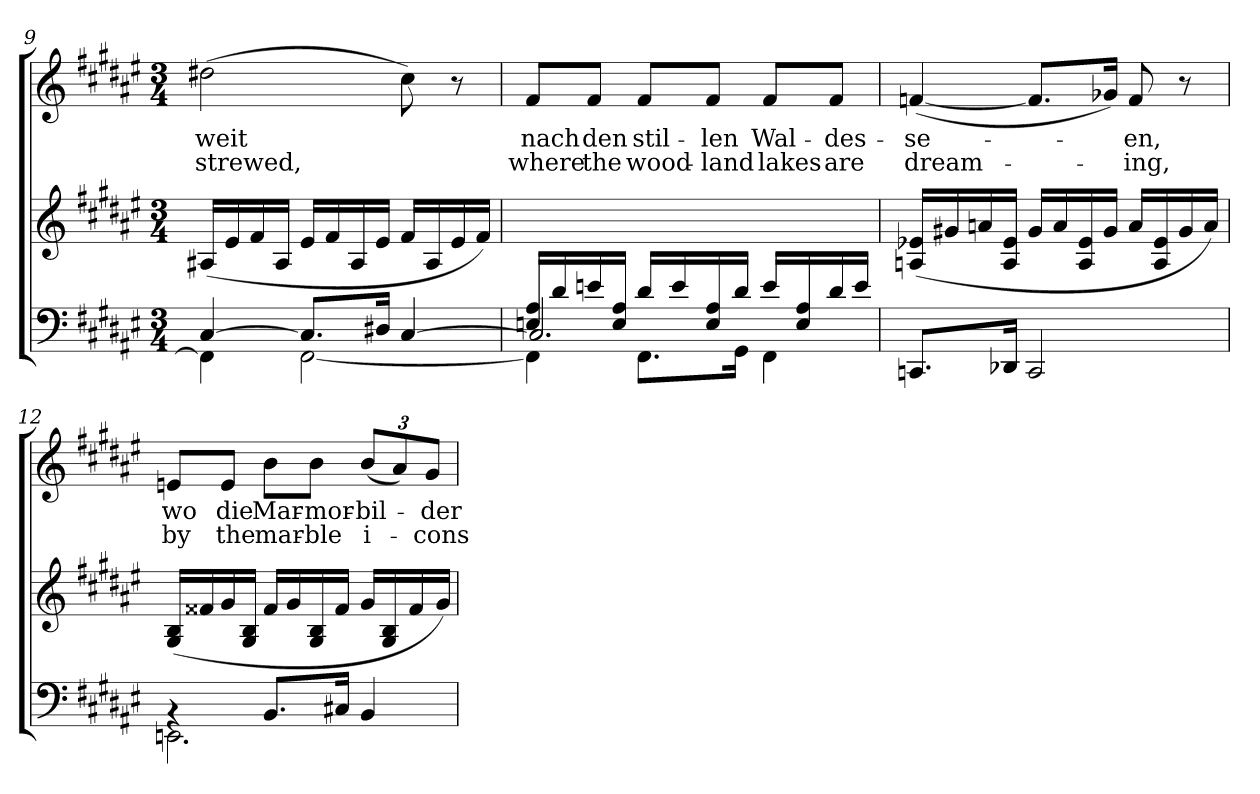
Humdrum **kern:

**kern	**kern	**kern	**text	**text
*part2	*part2	*part1	*part1	*part1
*staff3	*staff2	*staff1	*staff1	*staff1
*clefF4	*clefG2	*clefG2	*	*
*k[f#c#g#d#a#e#]	*k[f#c#g#d#a#e#]	*k[f#c#g#d#a#e#]	*	*
*M3/4	*M3/4	*M3/4	*	*
=9	=9	=9	=9	=9
*^	*	*	*	*
!	!	!	!	!LO:LY:b	!LO:LY:b
[4C#/	4FF#\]	(>16A#X/LL	(>2dd#X\	weit	strewed,
.	.	16e#/	.	.	.
.	.	16f#/	.	.	.
.	.	16A#/JJ	.	.	.
8.C#/L]	[2FF#\	16e#/LL	.	.	.
.	.	16f#/	.	.	.
.	.	16A#/	.	.	.
16D#X/Jk	.	16e#/JJ	.	.	.
[4C#/	.	16f#/LL	8cc#\)	.	.
.	.	16A#/	.	.	.
.	.	16e#/	8r	.	.
.	.	16f#/JJ)	.	.	.
!!LO:PB:g=z
=10	=10	=10	=10	=10	=10
*	*^	*	*	*	*
!	!	!	!	!	!LO:LY:b	!LO:LY:b
16En/ 16A#/LL	4FF#\]	2.C#/]	2.ryy	8f#/L	nach	where
16d#/	.	.	.	.	.	.
!	!	!	!	!	!LO:LY:b	!LO:LY:b
16en/	.	.	.	8f#/J	den	the
16E/ 16A#/JJ	.	.	.	.	.	.
!	!	!	!	!	!LO:LY:b	!LO:LY:b
16d#/LL	8.FF#\L	.	.	8f#/L	stil-	wood-
16e/	.	.	.	.	.	.
!	!	!	!	!	!LO:LY:b	!LO:LY:b
16E/ 16A#/	.	.	.	8f#/J	-len	-land
16d#/JJ	16GG#\Jk	.	.	.	.	.
!	!	!	!	!	!LO:LY:b	!LO:LY:b
16e/LL	4FF#\	.	.	8f#/L	Wal-	lakes
16E/ 16A#/	.	.	.	.	.	.
!	!	!	!	!	!LO:LY:b	!LO:LY:b
16d#/	.	.	.	8f#/J	-des-	are
16e/JJ	.	.	.	.	.	.
*v	*v	*v	*	*	*	*
=11	=11	=11	=11	=11
!	!	!	!LO:LY:b	!LO:LY:b
8.CCn/L	(>16An/ 16e-X/LL	(<[4fn/	-se-	dream-
.	16g#X/	.	.	.
.	16an/	.	.	.
16DD-X/Jk	16A/ 16e-/JJ	.	.	.
2CC/	16g#/LL	8.f/L]	.	.
.	16a/	.	.	.
.	16A/ 16e-/	.	.	.
.	16g#/JJ	16g-X/Jk)	.	.
!	!	!	!LO:LY:b	!LO:LY:b
.	16a/LL	8f/	-en,	-ing,
.	16A/ 16e-/	.	.	.
.	16g#/	8r	.	.
.	16a/JJ)	.	.	.
=12	=12	=12	=12	=12
*^	*	*	*	*
!	!	!	!	!LO:LY:b	!LO:LY:b
4rBB	2.EEn\	(>16G#/ 16B/LL	8en/L	wo	by
.	.	16f##X/	.	.	.
!	!	!	!	!LO:LY:b	!LO:LY:b
.	.	16g#/	8e/J	die	the
.	.	16G#/ 16B/JJ	.	.	.
!	!	!	!	!LO:LY:b	!LO:LY:b
8.BB/L	.	16f##/LL	8b\L	Mar-	mar-
.	.	16g#/	.	.	.
!	!	!	!	!LO:LY:b	!LO:LY:b
.	.	16G#/ 16B/	8b\J	-mor-	-ble
16C#X/Jk	.	16f##/JJ	.	.	.
!	!	!	!	!LO:LY:b	!LO:LY:b
4BB/	.	16g#/LL	(<12b/L	-bil-	i-
.	.	16G#/ 16B/	.	.	.
.	.	.	12a#/)	.	.
.	.	16f##/	.	.	.
!	!	!	!	!LO:LY:b	!LO:LY:b
.	.	.	12g#/J	-der	-cons
.	.	16g#/JJ)	.	.	.
*v	*v	*	*	*	*
=	=	=	=	=
*-	*-	*-	*-	*-
